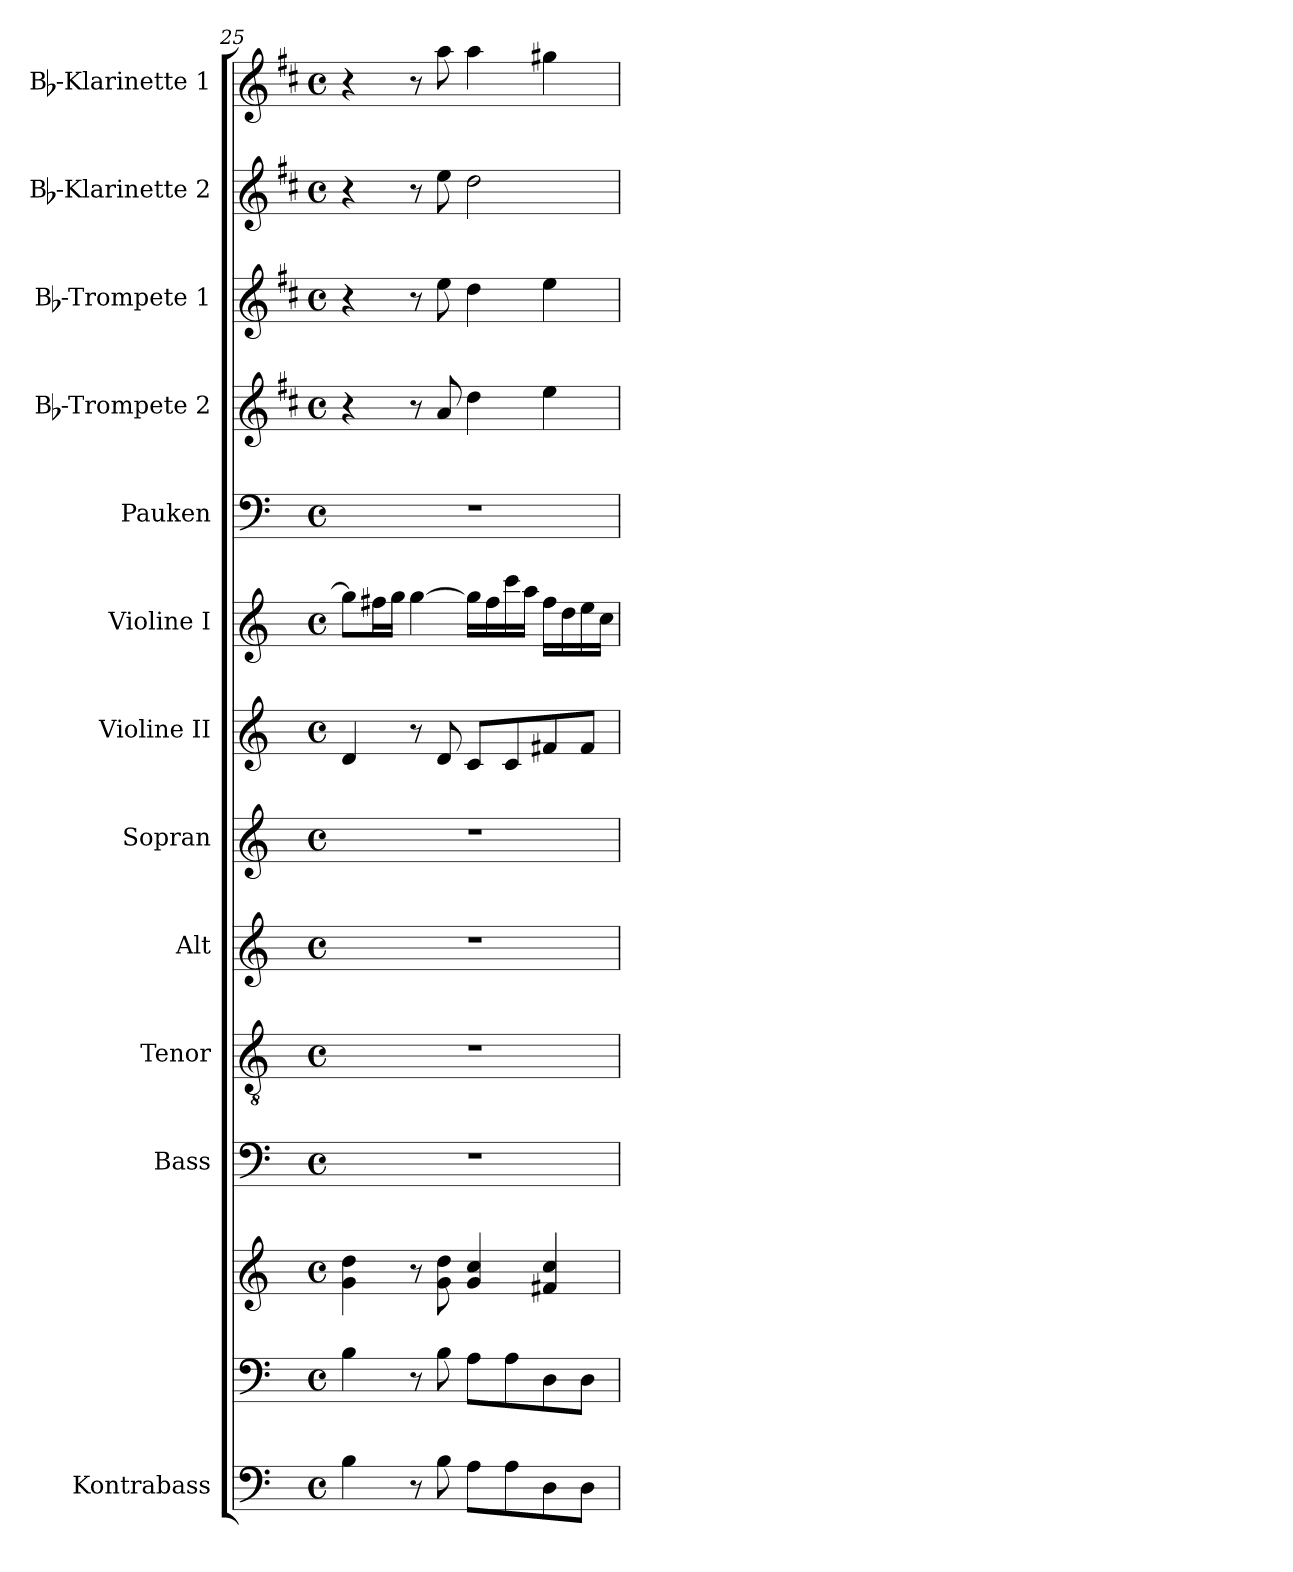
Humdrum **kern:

**kern	**kern	**kern	**kern	**kern	**kern	**kern	**kern	**kern	**kern	**kern	**kern	**kern	**kern
*part13	*part12	*part12	*part11	*part10	*part9	*part8	*part7	*part6	*part5	*part4	*part3	*part2	*part1
*staff14	*staff13	*staff12	*staff11	*staff10	*staff9	*staff8	*staff7	*staff6	*staff5	*staff4	*staff3	*staff2	*staff1
*I"Kontrabass	*	*	*I"Bass	*I"Tenor	*I"Alt	*I"Sopran	*I"Violine II	*I"Violine I	*I"Pauken	*I"Bb-Trompete 2	*I"Bb-Trompete 1	*I"Bb-Klarinette 2	*I"Bb-Klarinette 1
*I'Kb.	*	*	*I'B.	*I'T.	*I'A.	*I'S.	*I'Vl. II	*I'Vl. I	*I'Pk.	*I'Bb Trp. 2	*I'Bb Trp. 1	*I'Bb Kl. 2	*I'Bb Kl. 1
*clefF4	*clefF4	*clefG2	*clefF4	*clefGv2	*clefG2	*clefG2	*clefG2	*clefG2	*clefF4	*clefG2	*clefG2	*clefG2	*clefG2
*ITrd7c12	*	*	*	*	*	*	*	*	*	*ITrd1c2	*ITrd1c2	*ITrd1c2	*ITrd1c2
*k[]	*k[]	*k[]	*k[]	*k[]	*k[]	*k[]	*k[]	*k[]	*k[]	*k[]	*k[]	*k[]	*k[]
*C:	*C:	*C:	*C:	*C:	*C:	*C:	*C:	*C:	*C:	*C:	*C:	*C:	*C:
*M4/4	*M4/4	*M4/4	*M4/4	*M4/4	*M4/4	*M4/4	*M4/4	*M4/4	*M4/4	*M4/4	*M4/4	*M4/4	*M4/4
*met(c)	*met(c)	*met(c)	*met(c)	*met(c)	*met(c)	*met(c)	*met(c)	*met(c)	*met(c)	*met(c)	*met(c)	*met(c)	*met(c)
=25	=25	=25	=25	=25	=25	=25	=25	=25	=25	=25	=25	=25	=25
4BB\	4B\	4g\ 4dd\	1r	1r	1r	1r	4d/	8gg\L]	1r	4r	4r	4r	4r
.	.	.	.	.	.	.	.	16ff#X\L	.	.	.	.	.
.	.	.	.	.	.	.	.	16gg\JJ	.	.	.	.	.
8r	8r	8r	.	.	.	.	8r	[4gg\	.	8r	8r	8r	8r
8BB\	8B\	8g\ 8dd\	.	.	.	.	8d/	.	.	8g/	8dd\	8dd\	8gg\
8AA\L	8A\L	4g/ 4cc/	.	.	.	.	8c/L	16gg\LL]	.	4cc\	4cc\	2cc\	4gg\
.	.	.	.	.	.	.	.	16ff#\	.	.	.	.	.
8AA\	8A\	.	.	.	.	.	8c/	16ccc\	.	.	.	.	.
.	.	.	.	.	.	.	.	16aa\JJ	.	.	.	.	.
8DD\	8D\	4f#X/ 4cc/	.	.	.	.	8f#X/	16ff#\LL	.	4dd\	4dd\	.	4ff#X\
.	.	.	.	.	.	.	.	16dd\	.	.	.	.	.
8DD\J	8D\J	.	.	.	.	.	8f#/J	16ee\	.	.	.	.	.
.	.	.	.	.	.	.	.	16cc\JJ	.	.	.	.	.
=	=	=	=	=	=	=	=	=	=	=	=	=	=
*-	*-	*-	*-	*-	*-	*-	*-	*-	*-	*-	*-	*-	*-
